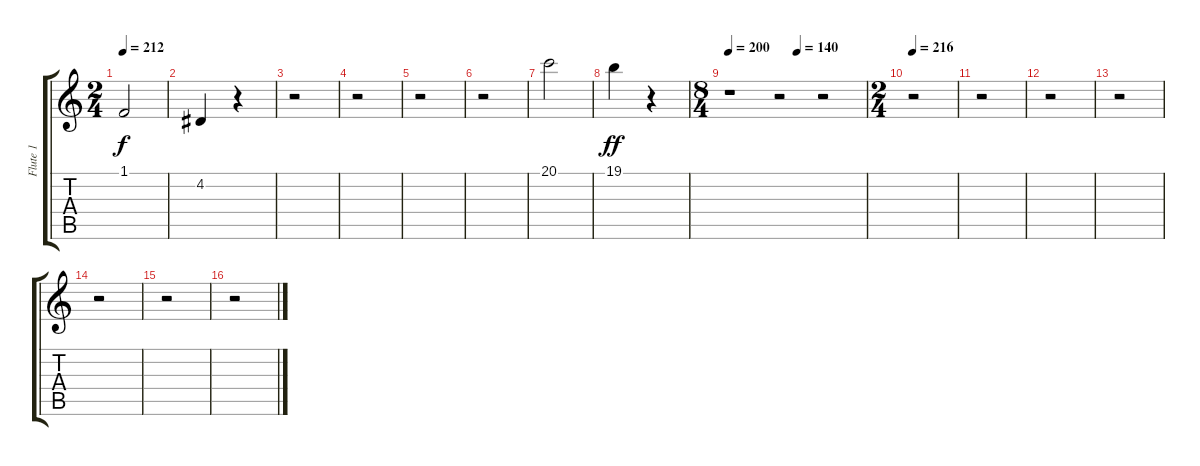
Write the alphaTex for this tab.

\track ("Flute 1" "Flute 1") {instrument flute}
\staff {score tabs}
\tuning (E4 B3 G3 D3 A2 E2) {hide}
\ts (2 4)
\tempo 212
\clef g2
\ks c
1.1{t}.2{dy f} |
4.2.4 r.4 |
r.2 |
r.2 |
r.2 |
r.2 |
20.1.2 |
19.1.4{dy ff} r.4 |
\ts (8 4)
\tempo 200
\tempo (140 0.5)
r.1 r.2 r.2 |
\ts (2 4)
\tempo 216
r.2 |
r.2 |
r.2 |
r.2 |
r.2 |
r.2 |
r.2
